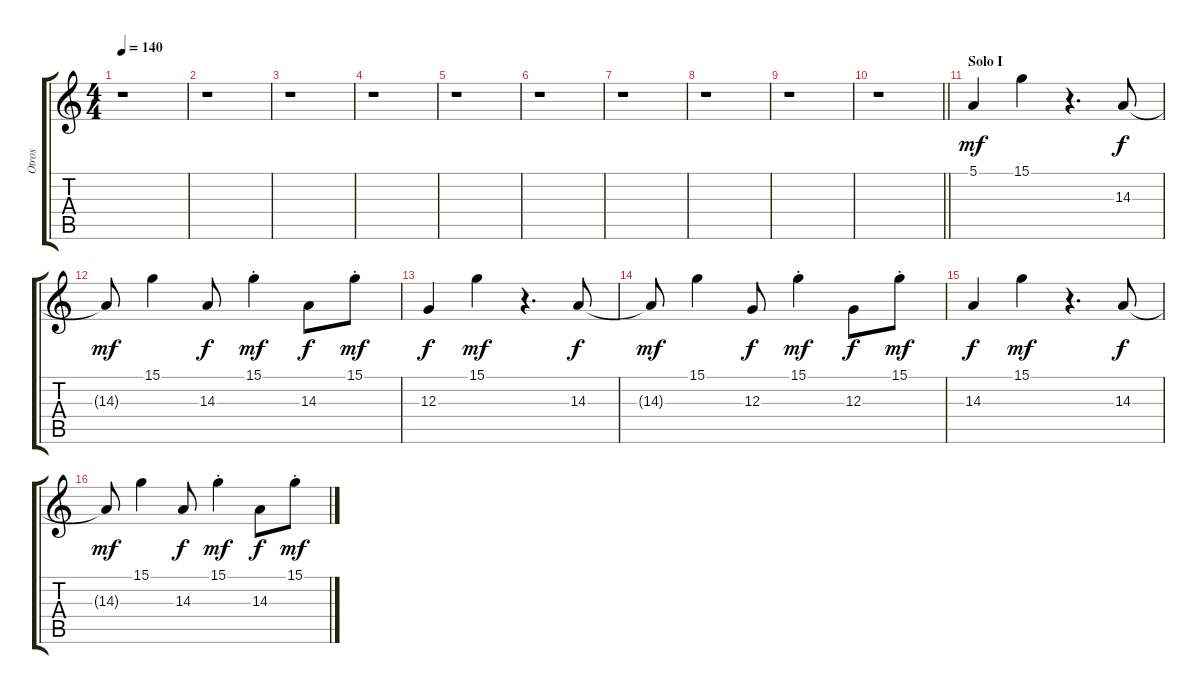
\track ("Otros" "Otros") {instrument lead6voice}
\staff {score tabs}
\tuning (E4 B3 G3 D3 A2 E2) {hide}
\ts (4 4)
\tempo 140
\clef g2
\ks c
r.1{dy mf} |
r.1 |
r.1 |
r.1 |
r.1 |
r.1 |
r.1 |
r.1 |
r.1 |
\barLineRight lightlight
r.1 |
\section ("" "Solo I")
5.1.4 15.1.4 r.4{d} 14.3.8{dy f} |
14.3{t}.8{dy mf} 15.1.4 14.3.8{dy f} 15.1{st}.4{dy mf} 14.3.8{dy f} 15.1{st}.8{dy mf} |
12.3.4{dy f} 15.1.4{dy mf} r.4{d} 14.3.8{dy f} |
14.3{t}.8{dy mf} 15.1.4 12.3.8{dy f} 15.1{st}.4{dy mf} 12.3.8{dy f} 15.1{st}.8{dy mf} |
14.3.4{dy f} 15.1.4{dy mf} r.4{d} 14.3.8{dy f} |
14.3{t}.8{dy mf} 15.1.4 14.3.8{dy f} 15.1{st}.4{dy mf} 14.3.8{dy f} 15.1{st}.8{dy mf}
